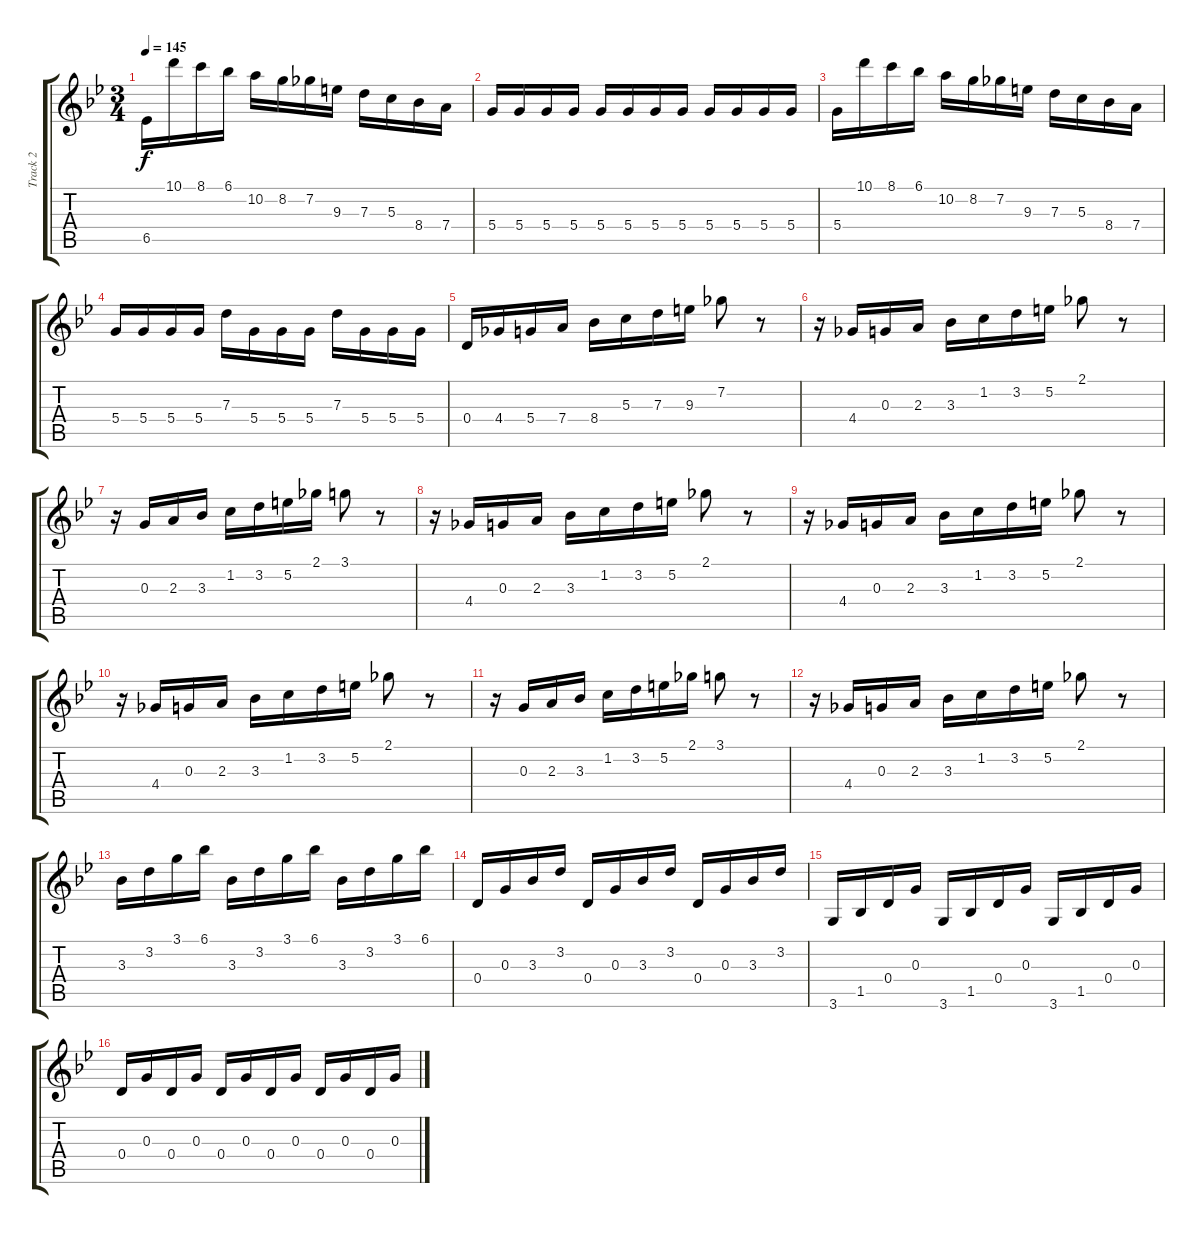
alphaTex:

\track ("Track 2" "Track 2") {instrument distortionguitar}
\staff {score tabs}
\tuning (E4 B3 G3 D3 A2 E2) {hide}
\ts (3 4)
\tempo 145
\clef g2
\ks bb
6.5.16{dy f} 10.1.16 8.1.16 6.1.16 10.2.16 8.2.16 7.2.16 9.3.16 7.3.16 5.3.16 8.4.16 7.4.16 |
5.4.16 5.4.16 5.4.16 5.4.16 5.4.16 5.4.16 5.4.16 5.4.16 5.4.16 5.4.16 5.4.16 5.4.16 |
5.4.16 10.1.16 8.1.16 6.1.16 10.2.16 8.2.16 7.2.16 9.3.16 7.3.16 5.3.16 8.4.16 7.4.16 |
5.4.16 5.4.16 5.4.16 5.4.16 7.3.16 5.4.16 5.4.16 5.4.16 7.3.16 5.4.16 5.4.16 5.4.16 |
0.4.16 4.4.16 5.4.16 7.4.16 8.4.16 5.3.16 7.3.16 9.3.16 7.2.8 r.8 |
r.16 4.4.16 0.3.16 2.3.16 3.3.16 1.2.16 3.2.16 5.2.16 2.1.8 r.8 |
r.16 0.3.16 2.3.16 3.3.16 1.2.16 3.2.16 5.2.16 2.1.16 3.1.8 r.8 |
r.16 4.4.16 0.3.16 2.3.16 3.3.16 1.2.16 3.2.16 5.2.16 2.1.8 r.8 |
r.16 4.4.16 0.3.16 2.3.16 3.3.16 1.2.16 3.2.16 5.2.16 2.1.8 r.8 |
r.16 4.4.16 0.3.16 2.3.16 3.3.16 1.2.16 3.2.16 5.2.16 2.1.8 r.8 |
r.16 0.3.16 2.3.16 3.3.16 1.2.16 3.2.16 5.2.16 2.1.16 3.1.8 r.8 |
r.16 4.4.16 0.3.16 2.3.16 3.3.16 1.2.16 3.2.16 5.2.16 2.1.8 r.8 |
3.3.16 3.2.16 3.1.16 6.1.16 3.3.16 3.2.16 3.1.16 6.1.16 3.3.16 3.2.16 3.1.16 6.1.16 |
0.4.16 0.3.16 3.3.16 3.2.16 0.4.16 0.3.16 3.3.16 3.2.16 0.4.16 0.3.16 3.3.16 3.2.16 |
3.6.16 1.5.16 0.4.16 0.3.16 3.6.16 1.5.16 0.4.16 0.3.16 3.6.16 1.5.16 0.4.16 0.3.16 |
0.4.16 0.3.16 0.4.16 0.3.16 0.4.16 0.3.16 0.4.16 0.3.16 0.4.16 0.3.16 0.4.16 0.3.16
